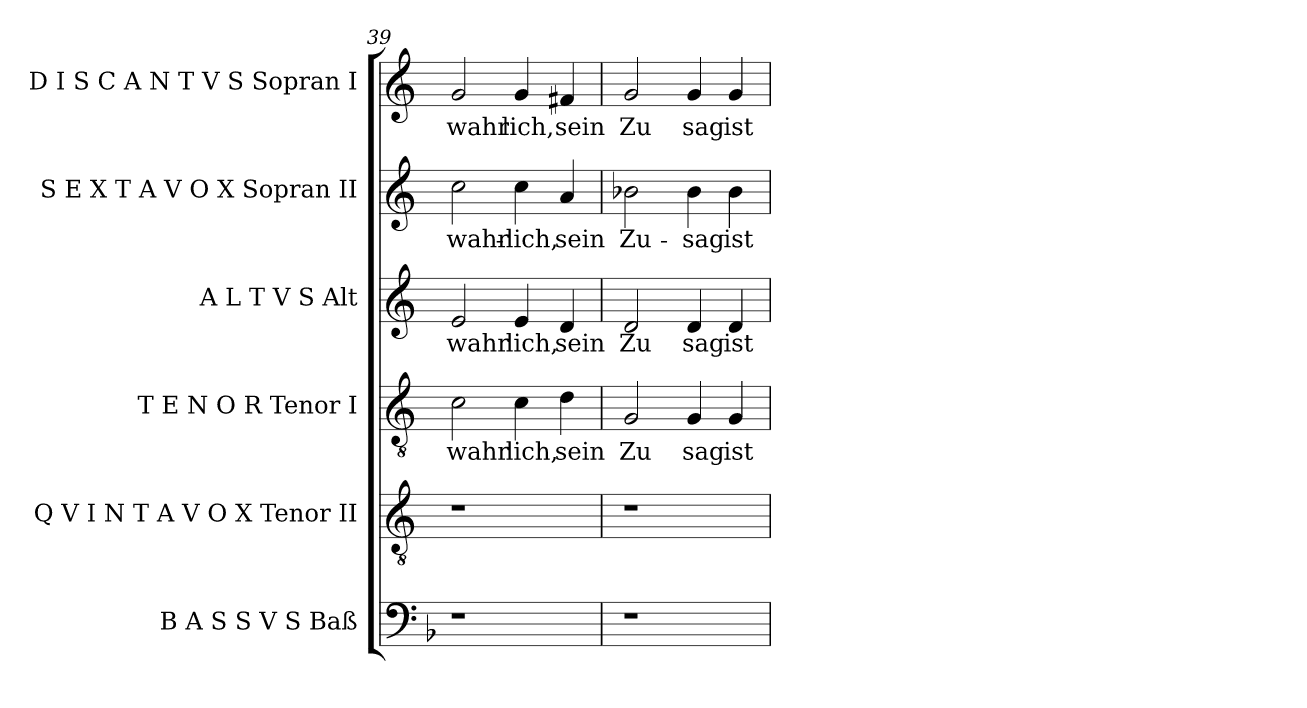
**kern	**kern	**kern	**text	**kern	**text	**kern	**text	**kern	**text
*part6	*part5	*part4	*part4	*part3	*part3	*part2	*part2	*part1	*part1
*staff6	*staff5	*staff4	*staff4	*staff3	*staff3	*staff2	*staff2	*staff1	*staff1
*I"B A S S V S  Baß	*I"Q V I N T A V O X  Tenor II	*I"T E N O R  Tenor I	*	*I"A L T V S  Alt	*	*I"S E X T A V O X  Sopran II	*	*I"D I S C A N T V S  Sopran I	*
*clefF4	*clefGv2	*clefGv2	*	*clefG2	*	*clefG2	*	*clefG2	*
*	*ITrd-3c-5	*ITrd-3c-5	*	*ITrd-3c-5	*	*ITrd-3c-5	*	*ITrd-3c-5	*
*k[b-]	*k[b-]	*k[b-]	*	*k[b-]	*	*k[b-]	*	*k[b-]	*
*F:	*F:	*F:	*	*F:	*	*F:	*	*F:	*
=39	=39	=39	=39	=39	=39	=39	=39	=39	=39
!	!	!	!LO:LY:b:rj	!	!LO:LY:b:cj	!	!LO:LY:b:cj	!	!LO:LY:b:rj
1r	1r	2f\	wahr	2a/	wahr	2ff\	wahr-	2cc/	wahr
!	!	!	!LO:LY:b:rj	!	!LO:LY:b:cj	!	!LO:LY:b:cj	!	!LO:LY:b:rj
.	.	4f\	lich,	4a/	lich,	4ff\	-lich,	4cc/	lich,
!	!	!	!LO:LY:b:rj	!	!LO:LY:b:cj	!	!LO:LY:b:cj	!	!LO:LY:b:rj
.	.	4g\	sein	4g/	sein	4dd/	sein	4bn/	sein
=40	=40	=40	=40	=40	=40	=40	=40	=40	=40
!	!	!	!LO:LY:b:rj	!	!LO:LY:b:cj	!	!LO:LY:b:cj	!	!LO:LY:b:rj
1r	1r	2c/	Zu	2g/	Zu	2ee-X\	Zu-	2cc/	Zu
!	!	!	!LO:LY:b:rj	!	!LO:LY:b:cj	!	!LO:LY:b:cj	!	!LO:LY:b:rj
.	.	4c/	sag	4g/	sag	4ee-\	-sag	4cc/	sag
!	!	!	!LO:LY:b:rj	!	!LO:LY:b:cj	!	!LO:LY:b:cj	!	!LO:LY:b:rj
.	.	4c/	ist	4g/	ist	4ee-\	ist	4cc/	ist
=	=	=	=	=	=	=	=	=	=
*-	*-	*-	*-	*-	*-	*-	*-	*-	*-
